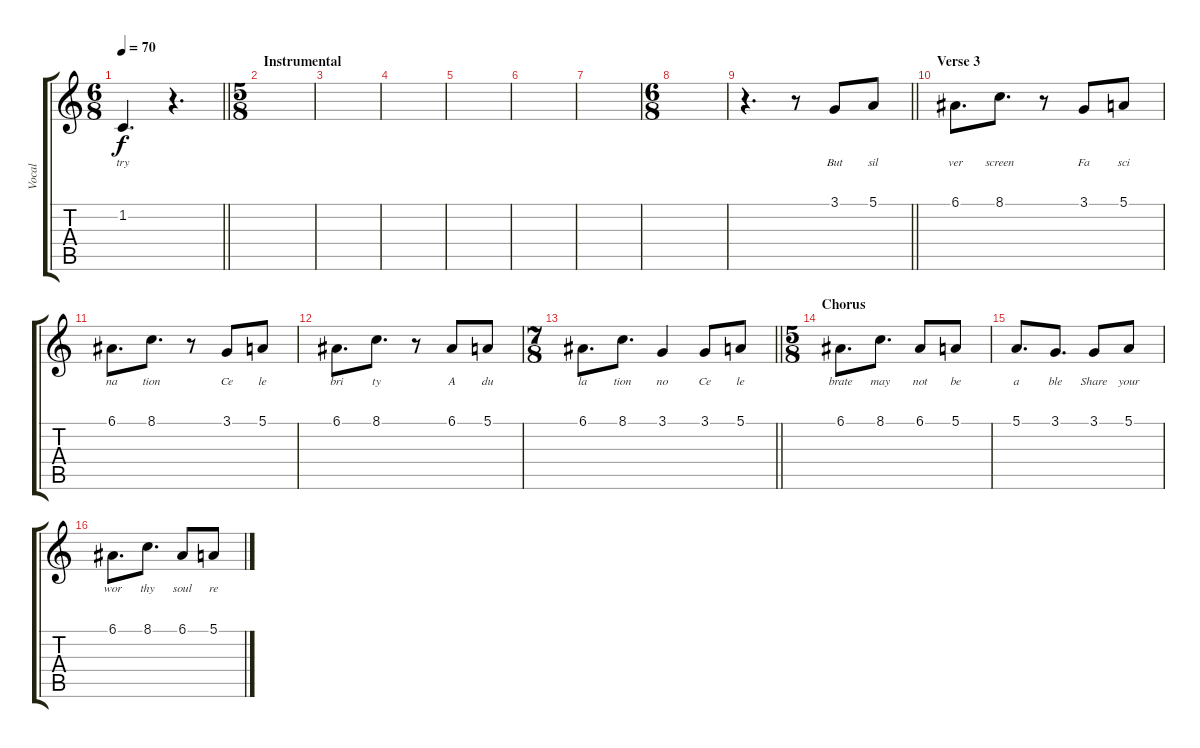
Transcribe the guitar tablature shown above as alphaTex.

\track ("Vocal" "Vocal") {instrument acousticgrandpiano}
\staff {score tabs}
\tuning (E4 B3 G3 D3 A2 E2) {hide}
\ts (6 8)
\tempo 70
\clef g2
\barLineRight lightlight
\ks c
1.2.4{d lyrics (0 "try") lyrics (1 "") lyrics (2 "") lyrics (3 "") lyrics (4 "") dy f} r.4{d} |
\ts (5 8)
\section ("" "Instrumental")
|
|
|
|
|
|
\ts (6 8)
|
\barLineRight lightlight
r.4{d} r.8 3.1.8{lyrics (0 "But") lyrics (1 "") lyrics (2 "") lyrics (3 "") lyrics (4 "")} 5.1.8{lyrics (0 "sil") lyrics (1 "") lyrics (2 "") lyrics (3 "") lyrics (4 "")} |
\section ("" "Verse 3")
6.1.8{d lyrics (0 "ver") lyrics (1 "") lyrics (2 "") lyrics (3 "") lyrics (4 "")} 8.1.8{d lyrics (0 "screen") lyrics (1 "") lyrics (2 "") lyrics (3 "") lyrics (4 "")} r.8 3.1.8{lyrics (0 "Fa") lyrics (1 "") lyrics (2 "") lyrics (3 "") lyrics (4 "")} 5.1.8{lyrics (0 "sci") lyrics (1 "") lyrics (2 "") lyrics (3 "") lyrics (4 "")} |
6.1.8{d lyrics (0 "na") lyrics (1 "") lyrics (2 "") lyrics (3 "") lyrics (4 "")} 8.1.8{d lyrics (0 "tion") lyrics (1 "") lyrics (2 "") lyrics (3 "") lyrics (4 "")} r.8 3.1.8{lyrics (0 "Ce") lyrics (1 "") lyrics (2 "") lyrics (3 "") lyrics (4 "")} 5.1.8{lyrics (0 "le") lyrics (1 "") lyrics (2 "") lyrics (3 "") lyrics (4 "")} |
6.1.8{d lyrics (0 "bri") lyrics (1 "") lyrics (2 "") lyrics (3 "") lyrics (4 "")} 8.1.8{d lyrics (0 "ty") lyrics (1 "") lyrics (2 "") lyrics (3 "") lyrics (4 "")} r.8 6.1.8{lyrics (0 "A") lyrics (1 "") lyrics (2 "") lyrics (3 "") lyrics (4 "")} 5.1.8{lyrics (0 "du") lyrics (1 "") lyrics (2 "") lyrics (3 "") lyrics (4 "")} |
\ts (7 8)
\barLineRight lightlight
6.1.8{d lyrics (0 "la") lyrics (1 "") lyrics (2 "") lyrics (3 "") lyrics (4 "")} 8.1.8{d lyrics (0 "tion") lyrics (1 "") lyrics (2 "") lyrics (3 "") lyrics (4 "")} 3.1.4{lyrics (0 "no") lyrics (1 "") lyrics (2 "") lyrics (3 "") lyrics (4 "")} 3.1.8{lyrics (0 "Ce") lyrics (1 "") lyrics (2 "") lyrics (3 "") lyrics (4 "")} 5.1.8{lyrics (0 "le") lyrics (1 "") lyrics (2 "") lyrics (3 "") lyrics (4 "")} |
\ts (5 8)
\section ("" "Chorus")
6.1.8{d lyrics (0 "brate") lyrics (1 "") lyrics (2 "") lyrics (3 "") lyrics (4 "")} 8.1.8{d lyrics (0 "may") lyrics (1 "") lyrics (2 "") lyrics (3 "") lyrics (4 "")} 6.1.8{lyrics (0 "not") lyrics (1 "") lyrics (2 "") lyrics (3 "") lyrics (4 "")} 5.1.8{lyrics (0 "be") lyrics (1 "") lyrics (2 "") lyrics (3 "") lyrics (4 "")} |
5.1.8{d lyrics (0 "a") lyrics (1 "") lyrics (2 "") lyrics (3 "") lyrics (4 "")} 3.1.8{d lyrics (0 "ble") lyrics (1 "") lyrics (2 "") lyrics (3 "") lyrics (4 "")} 3.1.8{lyrics (0 "Share") lyrics (1 "") lyrics (2 "") lyrics (3 "") lyrics (4 "")} 5.1.8{lyrics (0 "your") lyrics (1 "") lyrics (2 "") lyrics (3 "") lyrics (4 "")} |
6.1.8{d lyrics (0 "wor") lyrics (1 "") lyrics (2 "") lyrics (3 "") lyrics (4 "")} 8.1.8{d lyrics (0 "thy") lyrics (1 "") lyrics (2 "") lyrics (3 "") lyrics (4 "")} 6.1.8{lyrics (0 "soul") lyrics (1 "") lyrics (2 "") lyrics (3 "") lyrics (4 "")} 5.1.8{lyrics (0 "re") lyrics (1 "") lyrics (2 "") lyrics (3 "") lyrics (4 "")}
